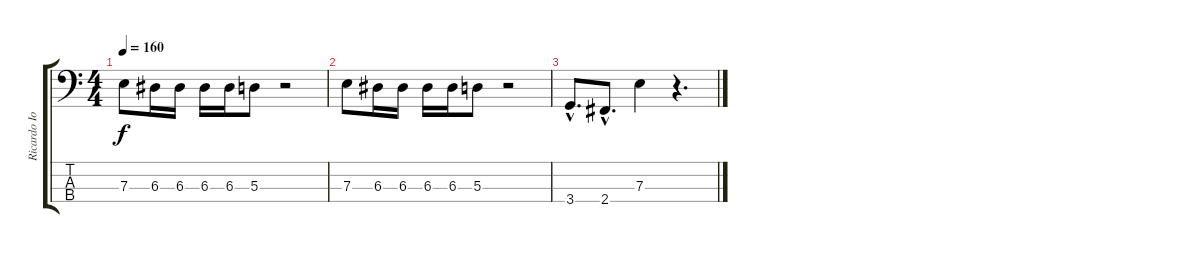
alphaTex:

\track ("Ricardo Iorio (bajo)" "Ricardo Io") {instrument electricbassfinger}
\staff {score tabs}
\tuning (G2 D2 A1 E1) {hide}
\ts (4 4)
\tempo 160
\clef f4
\ks c
7.3.8{dy f} 6.3.16 6.3.16 6.3.16 6.3.16 5.3.8 r.2 |
7.3.8 6.3.16 6.3.16 6.3.16 6.3.16 5.3.8 r.2 |
3.4{hac}.8{d} 2.4{hac}.8{d} 7.3.4 r.4{d}
